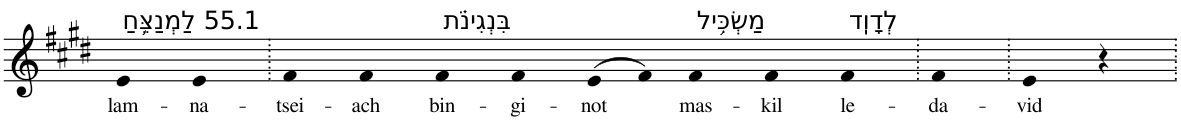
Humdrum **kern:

**kern	**text
*part1	*part1
*staff1	*staff1
*I"Piano	*
*I'Pno	*
*clefG2	*
*k[f#c#g#d#]	*
*E:	*
=1	=1
!LO:TX:a:t=55.1 לַמְנַצֵּ֥חַ	!
!	!LO:LY:b
4e	lam-
!	!LO:LY:b
4e	-na-
=2.	=2.
!	!LO:LY:b
4f#	-tsei-
!	!LO:LY:b
4f#	-ach
!LO:TX:a:t=בִּנְגִינֹ֗ת	!
!	!LO:LY:b
4f#	bin-
!	!LO:LY:b
4f#	-gi-
!	!LO:LY:b
(>8e	-not
8f#)	.
!LO:TX:a:t=מַשְׂכִּ֥יל	!
!	!LO:LY:b
4f#	mas-
!	!LO:LY:b
4f#	-kil
!LO:TX:a:t=לְדָוִֽד	!
!	!LO:LY:b
4f#	le-
=3.	=3.
!	!LO:LY:b
4f#	-da-
=4.	=4.
!	!LO:LY:b
4e	-vid
4r	.
=.	=.
*-	*-
